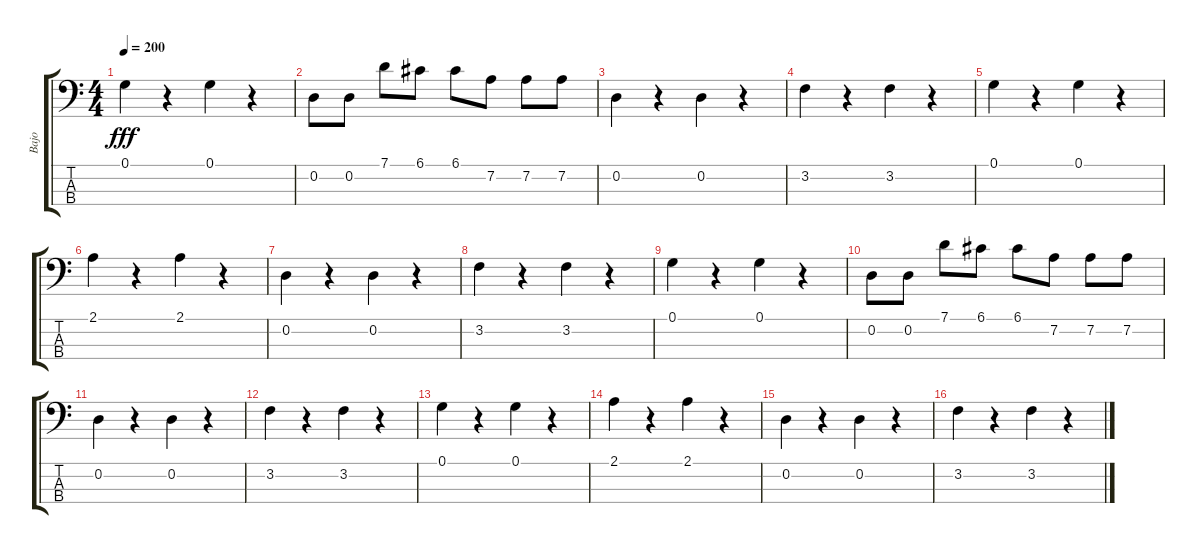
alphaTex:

\track ("Bajo" "Bajo") {instrument electricbassfinger}
\staff {score tabs}
\tuning (G2 D2 A1 E1) {hide}
\ts (4 4)
\tempo 200
\clef f4
\ks c
0.1.4{dy fff} r.4 0.1.4 r.4 |
0.2.8 0.2.8 7.1.8 6.1.8 6.1.8 7.2.8 7.2.8 7.2.8 |
0.2.4 r.4 0.2.4 r.4 |
3.2.4 r.4 3.2.4 r.4 |
0.1.4 r.4 0.1.4 r.4 |
2.1.4 r.4 2.1.4 r.4 |
0.2.4 r.4 0.2.4 r.4 |
3.2.4 r.4 3.2.4 r.4 |
0.1.4 r.4 0.1.4 r.4 |
0.2.8 0.2.8 7.1.8 6.1.8 6.1.8 7.2.8 7.2.8 7.2.8 |
0.2.4 r.4 0.2.4 r.4 |
3.2.4 r.4 3.2.4 r.4 |
0.1.4 r.4 0.1.4 r.4 |
2.1.4 r.4 2.1.4 r.4 |
0.2.4 r.4 0.2.4 r.4 |
3.2.4 r.4 3.2.4 r.4
